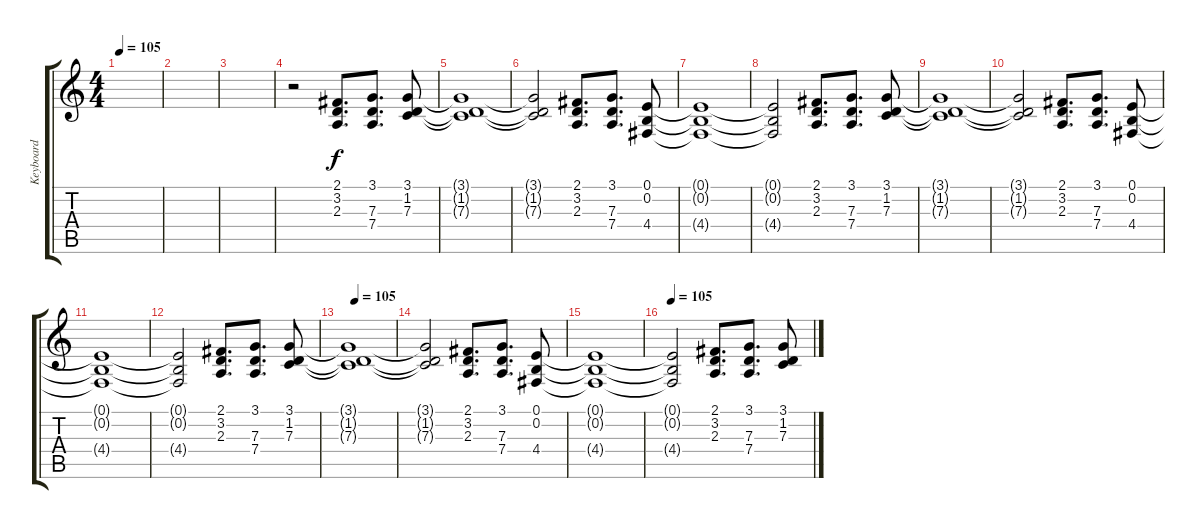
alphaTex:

\track ("Keyboard" "Keyboard") {instrument stringensemble1}
\staff {score tabs}
\tuning (E4 B3 G3 D3 A2 E2) {hide}
\ts (4 4)
\tempo 105
\clef g2
\ks c
|
|
|
r.2 (2.1 3.2 2.3).8{d} (3.1 7.3 7.4).8{d} (3.1 1.2 7.3).8 |
(3.1{t} 1.2{t} 7.3{t}).1 |
\ks aminor
(3.1{t} 1.2{t} 7.3{t}).2 (2.1 3.2 2.3).8{d} (3.1 7.3 7.4).8{d} (0.1 0.2 4.4).8 |
(0.1{t} 0.2{t} 4.4{t}).1 |
\ks c
(0.1{t} 0.2{t} 4.4{t}).2 (2.1 3.2 2.3).8{d} (3.1 7.3 7.4).8{d} (3.1 1.2 7.3).8 |
(3.1{t} 1.2{t} 7.3{t}).1 |
\ks aminor
(3.1{t} 1.2{t} 7.3{t}).2 (2.1 3.2 2.3).8{d} (3.1 7.3 7.4).8{d} (0.1 0.2 4.4).8 |
(0.1{t} 0.2{t} 4.4{t}).1 |
\ks c
(0.1{t} 0.2{t} 4.4{t}).2 (2.1 3.2 2.3).8{d} (3.1 7.3 7.4).8{d} (3.1 1.2 7.3).8 |
\tempo 105
(3.1{t} 1.2{t} 7.3{t}).1 |
\ks aminor
(3.1{t} 1.2{t} 7.3{t}).2 (2.1 3.2 2.3).8{d} (3.1 7.3 7.4).8{d} (0.1 0.2 4.4).8 |
(0.1{t} 0.2{t} 4.4{t}).1 |
\tempo 105
\ks c
(0.1{t} 0.2{t} 4.4{t}).2 (2.1 3.2 2.3).8{d} (3.1 7.3 7.4).8{d} (3.1 1.2 7.3).8
